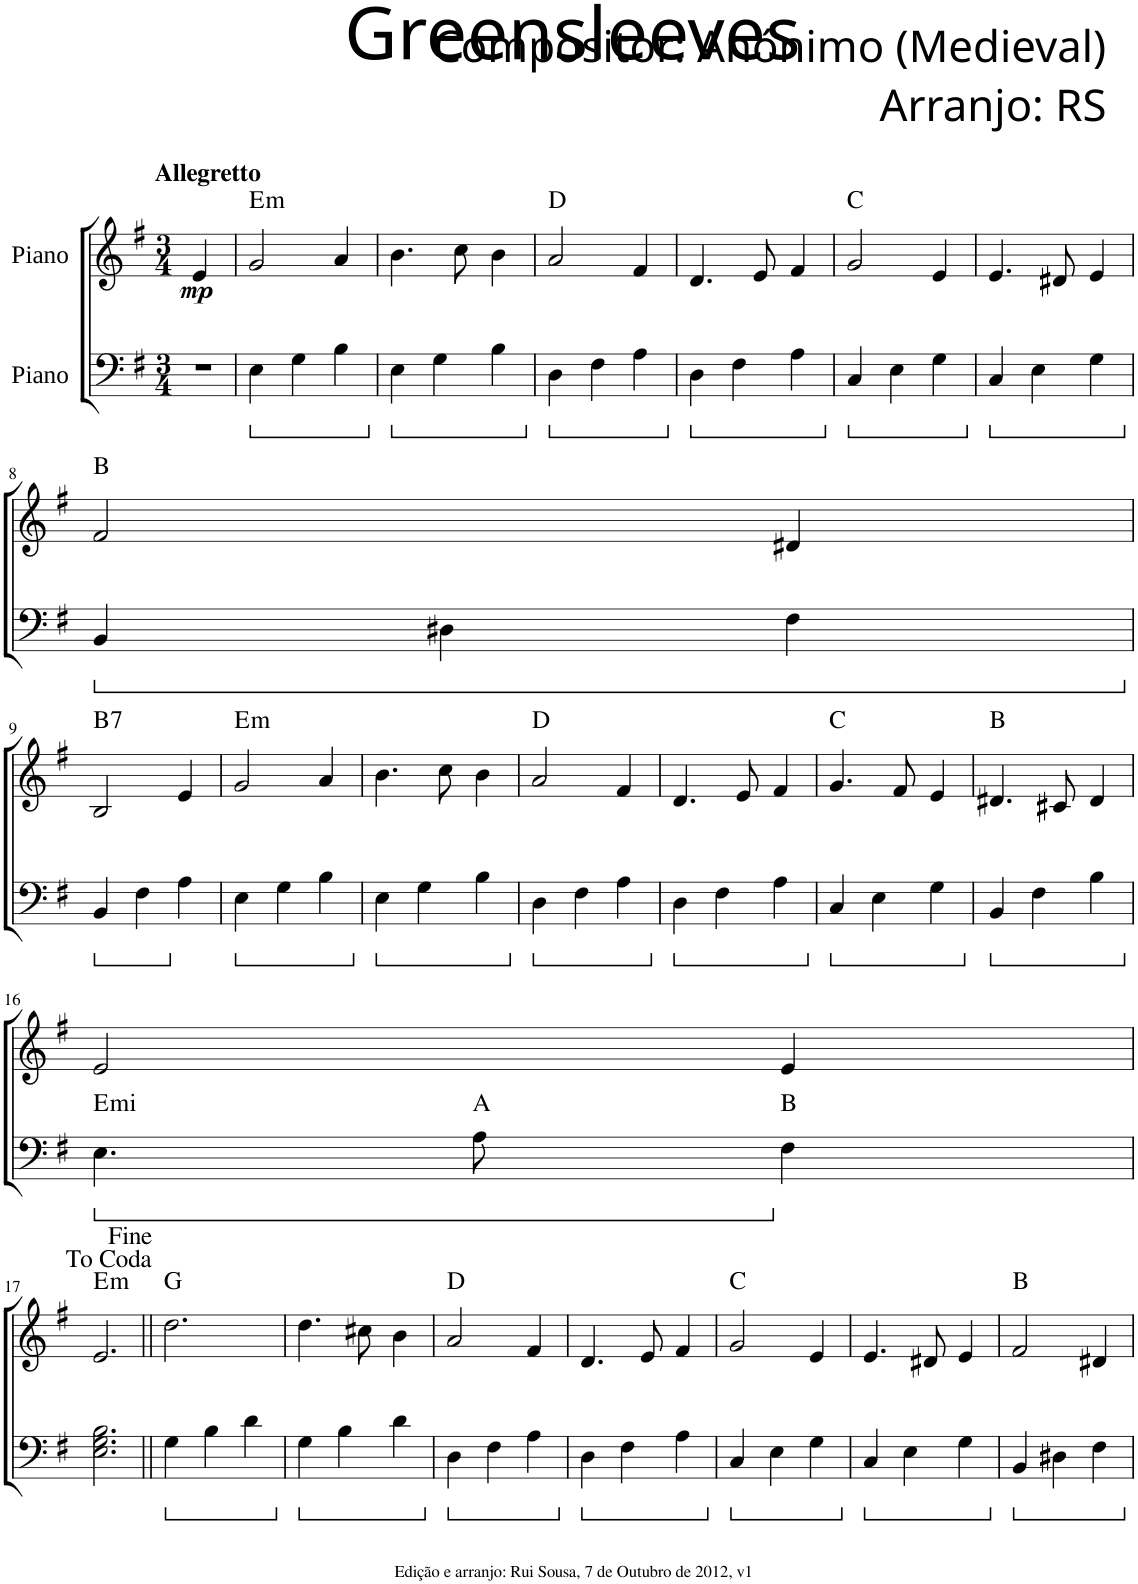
**kern	**kern	**dynam	**harte
*part2	*part1	*part1	*part1
*staff2	*staff1	*staff1	*
*I"Piano	*I"Piano	*	*
*I'Pno	*I'Pno	*	*
*clefF4	*clefG2	*	*
*k[f#]	*k[f#]	*	*
*M3/4	*M3/4	*	*
=1	=1	=1	=1
!	!LO:TX:a:B:t=Allegretto	!	!
!	!	!LO:DY:b	!
2.r	4e/	mp	.
.	2ryy	.	.
=2	=2	=2	=2
*ped	*	*	*
!	!	!	!LO:H:kt=m
4E\	2g/	.	E:min
4G\	.	.	.
4B\	4a/	.	.
=3	=3	=3	=3
*Xped	*	*	*
*ped	*	*	*
4E\	4.b\	.	.
4G\	.	.	.
.	8cc\	.	.
4B\	4b\	.	.
=4	=4	=4	=4
*Xped	*	*	*
*ped	*	*	*
!	!	!	!LO:H:kt=N.C.
4D\	2a/	.	N
4F#\	.	.	.
4A\	4f#/	.	.
=5	=5	=5	=5
*Xped	*	*	*
*ped	*	*	*
4D\	4.d/	.	.
4F#\	.	.	.
.	8e/	.	.
4A\	4f#/	.	.
=6	=6	=6	=6
*Xped	*	*	*
*ped	*	*	*
!	!	!	!LO:H:kt=N.C.
4C/	2g/	.	N
4E\	.	.	.
4G\	4e/	.	.
=7	=7	=7	=7
*Xped	*	*	*
*ped	*	*	*
4C/	4.e/	.	.
4E\	.	.	.
.	8d#X/	.	.
4G\	4e/	.	.
!!LO:LB:g=z
=8	=8	=8	=8
*Xped	*	*	*
*ped	*	*	*
!	!	!	!LO:H:kt=N.C.
4BB/	2f#/	.	N
4D#X\	.	.	.
4F#\	4d#X/	.	.
!!LO:LB:g=z
=9	=9	=9	=9
*Xped	*	*	*
*ped	*	*	*
!	!	!	!LO:H:kt=7
4BB/	2B/	.	B:7
4F#\	.	.	.
*Xped	*	*	*
4A\	4e/	.	.
=10	=10	=10	=10
*ped	*	*	*
!	!	!	!LO:H:kt=m
4E\	2g/	.	E:min
4G\	.	.	.
4B\	4a/	.	.
=11	=11	=11	=11
*Xped	*	*	*
*ped	*	*	*
4E\	4.b\	.	.
4G\	.	.	.
.	8cc\	.	.
4B\	4b\	.	.
=12	=12	=12	=12
*Xped	*	*	*
*ped	*	*	*
!	!	!	!LO:H:kt=N.C.
4D\	2a/	.	N
4F#\	.	.	.
4A\	4f#/	.	.
=13	=13	=13	=13
*Xped	*	*	*
*ped	*	*	*
4D\	4.d/	.	.
4F#\	.	.	.
.	8e/	.	.
4A\	4f#/	.	.
=14	=14	=14	=14
*Xped	*	*	*
*ped	*	*	*
!	!	!	!LO:H:kt=N.C.
4C/	4.g/	.	N
4E\	.	.	.
.	8f#/	.	.
4G\	4e/	.	.
=15	=15	=15	=15
*Xped	*	*	*
*ped	*	*	*
!	!	!	!LO:H:kt=N.C.
4BB/	4.d#X/	.	N
4F#\	.	.	.
.	8c#X/	.	.
4B\	4d#/	.	.
!!LO:LB:g=z
=16	=16	=16	=16
*Xped	*	*	*
*ped	*	*	*
4.E\	2e/	.	.
8A\	.	.	.
*Xped	*	*	*
4F#\	4e/	.	.
!!LO:LB:g=z
=17	=17	=17	=17
!	!	!	!LO:H:kt=m
2.E\ 2.G\ 2.B\	2.e/	.	E:min
=18||	=18||	=18||	=18||
*ped	*	*	*
!	!	!	!LO:H:kt=N.C.
4G\	2.dd\	.	N
4B\	.	.	.
4d\	.	.	.
=19	=19	=19	=19
*Xped	*	*	*
*ped	*	*	*
4G\	4.dd\	.	.
4B\	.	.	.
.	8cc#X\	.	.
4d\	4b\	.	.
=20	=20	=20	=20
*Xped	*	*	*
*ped	*	*	*
!	!	!	!LO:H:kt=N.C.
4D\	2a/	.	N
4F#\	.	.	.
4A\	4f#/	.	.
=21	=21	=21	=21
*Xped	*	*	*
*ped	*	*	*
4D\	4.d/	.	.
4F#\	.	.	.
.	8e/	.	.
4A\	4f#/	.	.
=22	=22	=22	=22
*Xped	*	*	*
*ped	*	*	*
!	!	!	!LO:H:kt=N.C.
4C/	2g/	.	N
4E\	.	.	.
4G\	4e/	.	.
=23	=23	=23	=23
*Xped	*	*	*
*ped	*	*	*
4C/	4.e/	.	.
4E\	.	.	.
.	8d#X/	.	.
4G\	4e/	.	.
=24	=24	=24	=24
*Xped	*	*	*
*ped	*	*	*
!	!	!	!LO:H:kt=N.C.
4BB/	2f#/	.	N
4D#X\	.	.	.
4F#\	4d#X/	.	.
*Xped	*	*	*
=	=	=	=
*-	*-	*-	*-
